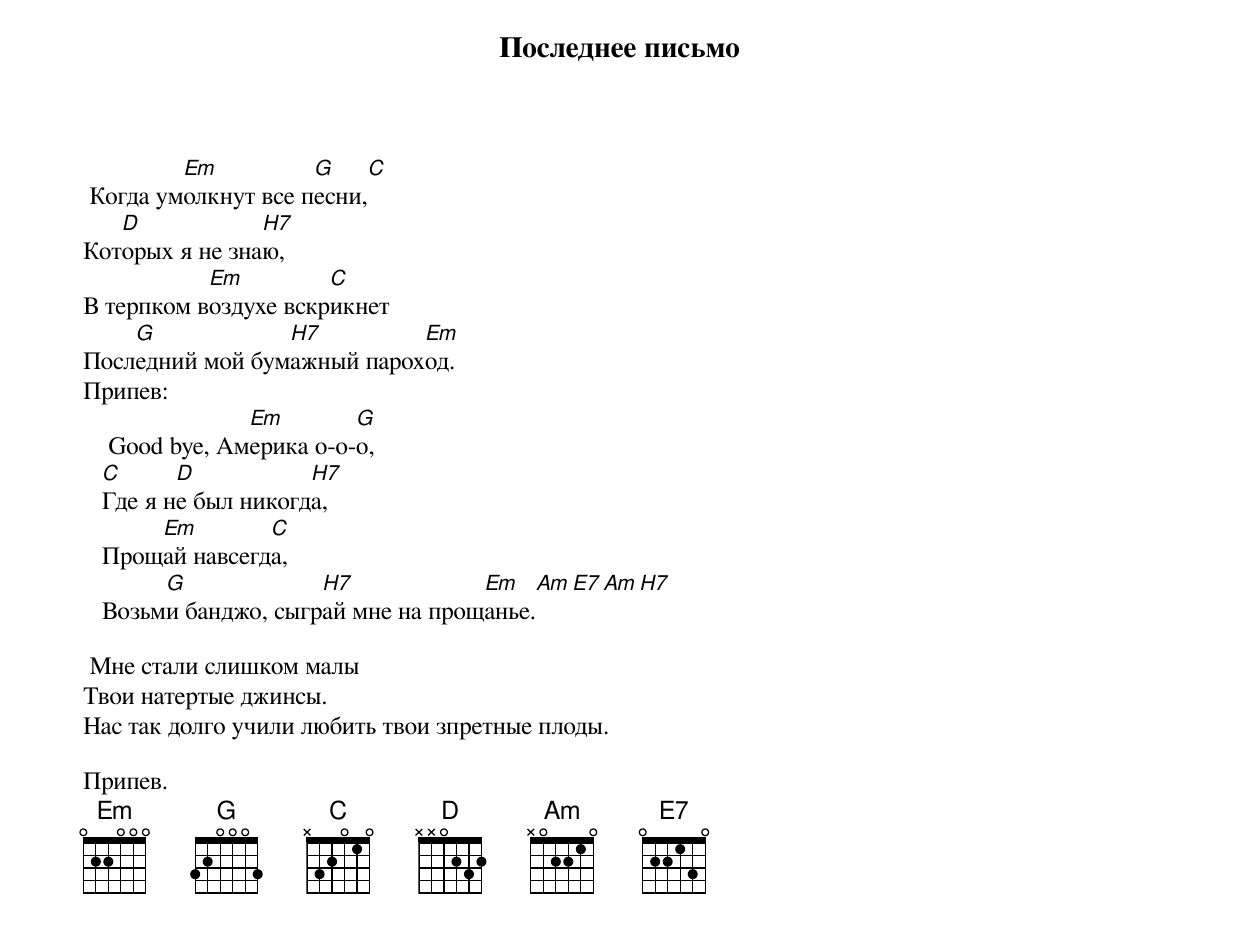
                      Последнее письмо

         Em          G    C
 Когда умолкнут все песни,
   D            H7
Которых я не знаю,
           Em         C
В терпком воздухе вскрикнет
    G            H7         Em
Последний мой бумажный пароход.
Припев:
                Em        G
    Good bye, Америка о-о-о,
   C      D           H7
   Где я не был никогда,
       Em        C
   Прощай навсегда,
        G             H7            Em      Am  E7  Am H7
   Возьми банджо, сыграй мне на прощанье.

 Мне стали слишком малы
Твои натертые джинсы.
Нас так долго учили любить твои зпретные плоды.

Припев.
